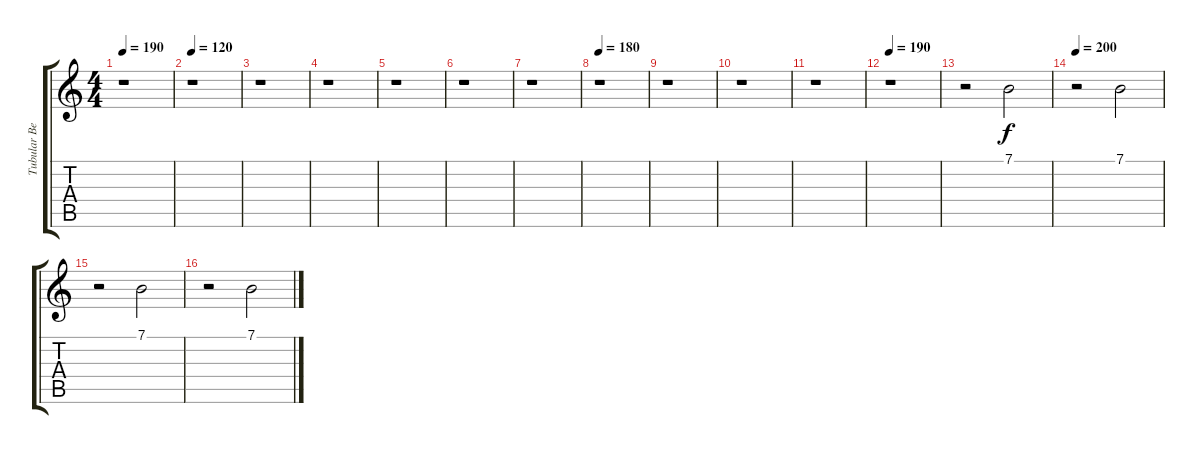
\track ("Tubular Bells" "Tubular Be") {instrument tubularbells}
\staff {score tabs}
\tuning (E4 B3 G3 D3 A2 E2) {hide}
\ts (4 4)
\tempo 190
\clef g2
\ks c
r.1{dy f} |
\tempo 120
r.1 |
r.1 |
r.1 |
r.1 |
r.1 |
r.1 |
\tempo 180
r.1 |
r.1 |
r.1 |
r.1 |
\tempo 190
r.1 |
r.2 7.1.2 |
\tempo 200
r.2 7.1.2 |
r.2 7.1.2 |
r.2 7.1.2
